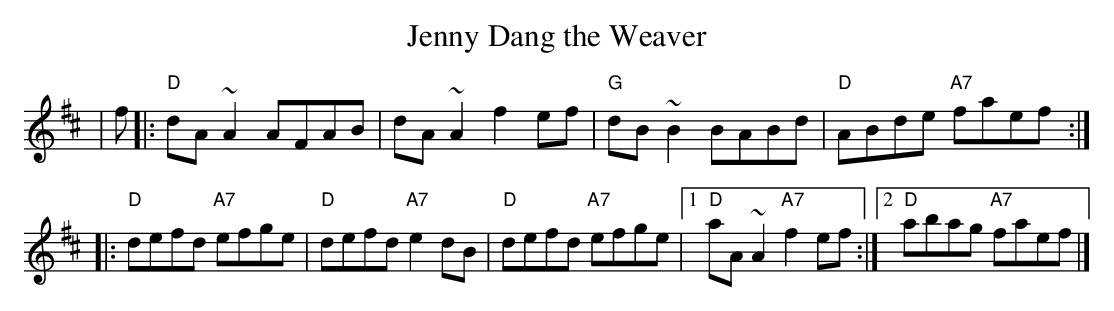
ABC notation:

X:1
T: Jenny Dang the Weaver
K: D
| f |: "D"dA ~A2 AFAB | dA ~A2 f2ef | "G"dB ~B2 BABd | "D"ABde "A7"faef :|
|: "D"defd "A7"efge | "D"defd "A7"e2dB | "D"defd "A7"efge |1 "D"aA ~A2 "A7"f2ef :|2 "D"abag "A7"faef |]
